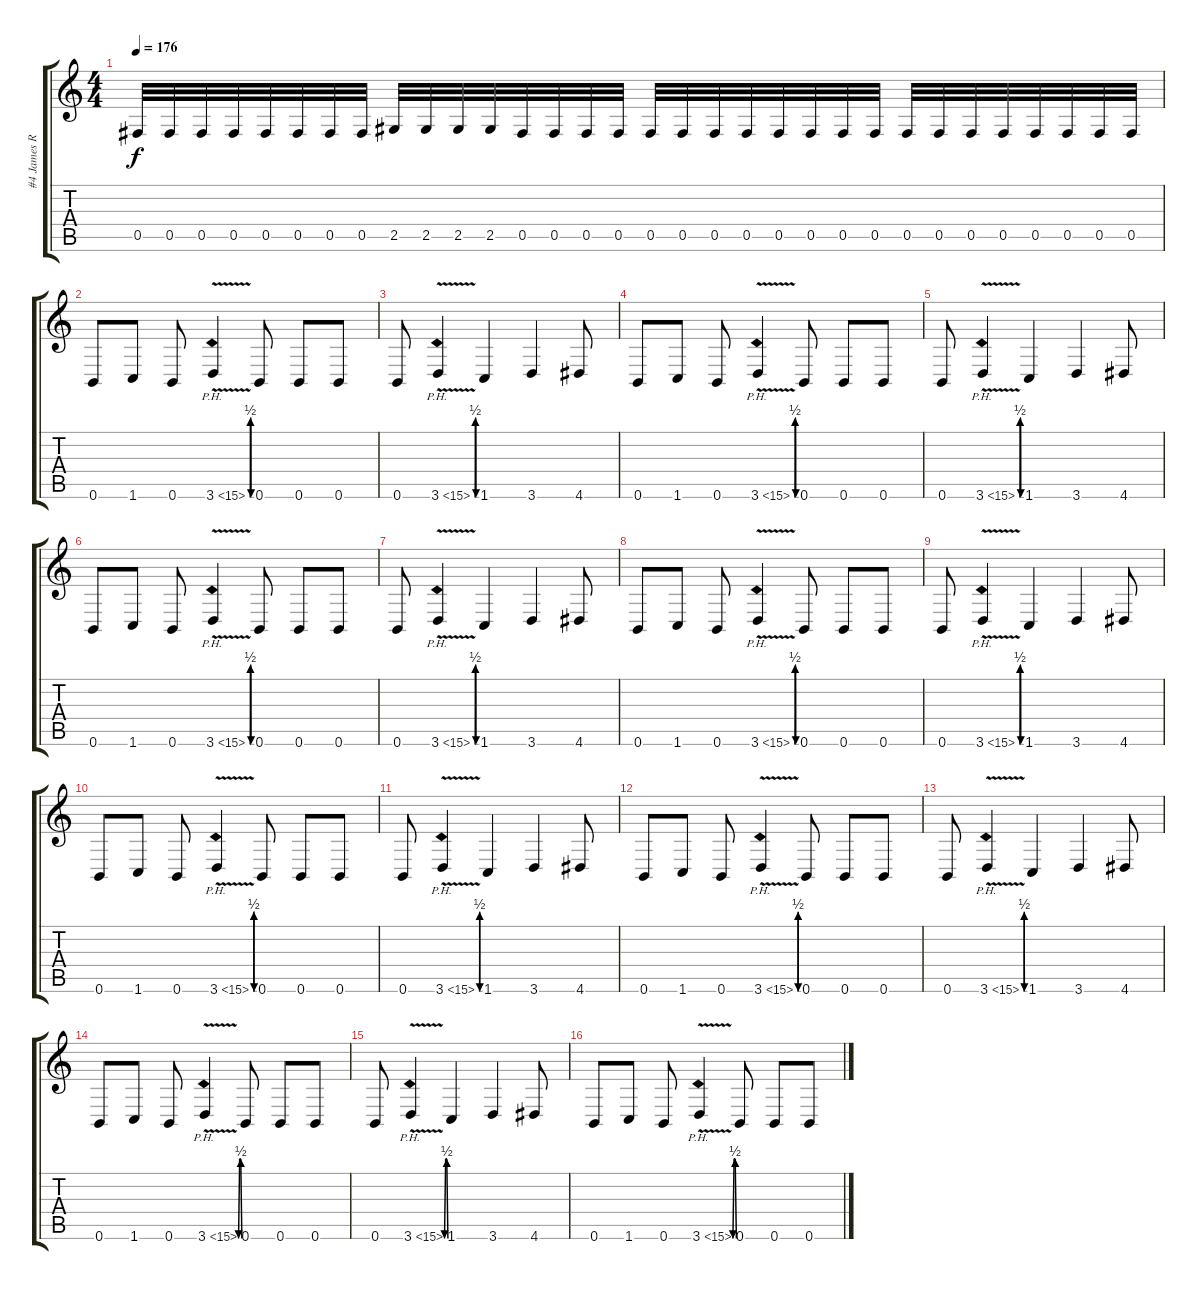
\track ("#4 James Root - 1nd Guitar (rythm) " "#4 James R") {instrument distortionguitar}
\staff {score tabs}
\tuning (Db4 Ab3 E3 B2 Gb2 B1) {hide}
\ts (4 4)
\tempo 176
\clef g2
\ks c
0.5.32{dy f} 0.5.32 0.5.32 0.5.32 0.5.32 0.5.32 0.5.32 0.5.32 2.5.32 2.5.32 2.5.32 2.5.32 0.5.32 0.5.32 0.5.32 0.5.32 0.5.32 0.5.32 0.5.32 0.5.32 0.5.32 0.5.32 0.5.32 0.5.32 0.5.32 0.5.32 0.5.32 0.5.32 0.5.32 0.5.32 0.5.32 0.5.32 |
0.6.8 1.6.8 0.6.8 3.6{be (custom 0 0 15 2 30 2 45 0 60 0) ph 12 v}.4 0.6.8 0.6.8 0.6.8 |
0.6.8 3.6{be (custom 0 0 15 2 30 2 45 0 60 0) ph 12 v}.4 1.6.4 3.6.4 4.6.8 |
0.6.8 1.6.8 0.6.8 3.6{be (custom 0 0 15 2 30 2 45 0 60 0) ph 12 v}.4 0.6.8 0.6.8 0.6.8 |
0.6.8 3.6{be (custom 0 0 15 2 30 2 45 0 60 0) ph 12 v}.4 1.6.4 3.6.4 4.6.8 |
0.6.8 1.6.8 0.6.8 3.6{be (custom 0 0 15 2 30 2 45 0 60 0) ph 12 v}.4 0.6.8 0.6.8 0.6.8 |
0.6.8 3.6{be (custom 0 0 15 2 30 2 45 0 60 0) ph 12 v}.4 1.6.4 3.6.4 4.6.8 |
0.6.8 1.6.8 0.6.8 3.6{be (custom 0 0 15 2 30 2 45 0 60 0) ph 12 v}.4 0.6.8 0.6.8 0.6.8 |
0.6.8 3.6{be (custom 0 0 15 2 30 2 45 0 60 0) ph 12 v}.4 1.6.4 3.6.4 4.6.8 |
0.6.8 1.6.8 0.6.8 3.6{be (custom 0 0 15 2 30 2 45 0 60 0) ph 12 v}.4 0.6.8 0.6.8 0.6.8 |
0.6.8 3.6{be (custom 0 0 15 2 30 2 45 0 60 0) ph 12 v}.4 1.6.4 3.6.4 4.6.8 |
0.6.8 1.6.8 0.6.8 3.6{be (custom 0 0 15 2 30 2 45 0 60 0) ph 12 v}.4 0.6.8 0.6.8 0.6.8 |
0.6.8 3.6{be (custom 0 0 15 2 30 2 45 0 60 0) ph 12 v}.4 1.6.4 3.6.4 4.6.8 |
0.6.8 1.6.8 0.6.8 3.6{be (custom 0 0 15 2 30 2 45 0 60 0) ph 12 v}.4 0.6.8 0.6.8 0.6.8 |
0.6.8 3.6{be (custom 0 0 15 2 30 2 45 0 60 0) ph 12 v}.4 1.6.4 3.6.4 4.6.8 |
0.6.8 1.6.8 0.6.8 3.6{be (custom 0 0 15 2 30 2 45 0 60 0) ph 12 v}.4 0.6.8 0.6.8 0.6.8
